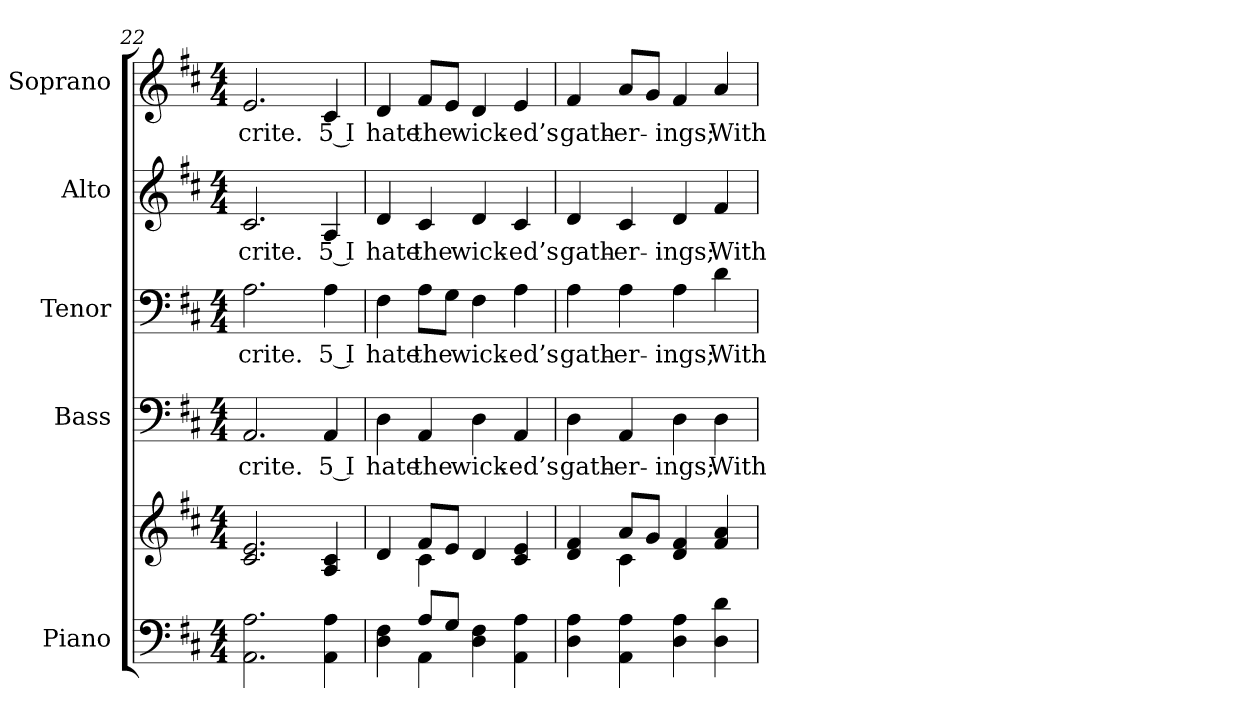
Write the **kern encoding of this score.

**kern	**kern	**kern	**text	**kern	**text	**kern	**text	**kern	**text
*part5	*part5	*part4	*part4	*part3	*part3	*part2	*part2	*part1	*part1
*staff6	*staff5	*staff4	*staff4	*staff3	*staff3	*staff2	*staff2	*staff1	*staff1
*I"Piano	*	*I"Bass	*	*I"Tenor	*	*I"Alto	*	*I"Soprano	*
*I'Pno.	*	*I'B.	*	*I'T.	*	*I'A.	*	*I'S.	*
!!LO:PB:g=z
*clefF4	*clefG2	*clefF4	*	*clefF4	*	*clefG2	*	*clefG2	*
*k[f#c#]	*k[f#c#]	*k[f#c#]	*	*k[f#c#]	*	*k[f#c#]	*	*k[f#c#]	*
*D:	*D:	*D:	*	*D:	*	*D:	*	*D:	*
*M4/4	*M4/4	*M4/4	*	*M4/4	*	*M4/4	*	*M4/4	*
=22	=22	=22	=22	=22	=22	=22	=22	=22	=22
!	!	!	!LO:LY:b:color=#000000	!	!	!	!	!	!
!	!	!	!	!	!LO:LY:b:color=#000000	!	!	!	!
!	!	!	!	!	!	!	!LO:LY:b:color=#000000	!	!
!	!	!	!	!	!	!	!	!	!LO:LY:b:color=#000000
2.AAi\ 2.Ai	2.c#i/ 2.ei	2.AAi/	-crite.	2.Ai\	-crite.	2.c#i/	-crite.	2.ei/	-crite.
!	!	!	!LO:LY:b:color=#000000	!	!	!	!	!	!
!	!	!	!	!	!LO:LY:b:color=#000000	!	!	!	!
!	!	!	!	!	!	!	!LO:LY:b:color=#000000	!	!
!	!	!	!	!	!	!	!	!	!LO:LY:b:color=#000000
4AAi\ 4Ai	4Ai/ 4c#i	4AAi/	5 I	4Ai\	5 I	4Ai/	5 I	4c#i/	5 I
=23	=23	=23	=23	=23	=23	=23	=23	=23	=23
*^	*^	*	*	*	*	*	*	*	*
!	!	!	!	!	!LO:LY:b:color=#000000	!	!	!	!	!	!
!	!	!	!	!	!	!	!LO:LY:b:color=#000000	!	!	!	!
!	!	!	!	!	!	!	!	!	!LO:LY:b:color=#000000	!	!
!	!	!	!	!	!	!	!	!	!	!	!LO:LY:b:color=#000000
4Di\ 4F#i	4ryy	4di/	4ryy	4Di\	hate	4F#i\	hate	4di/	hate	4di/	hate
!	!	!	!	!	!LO:LY:b:color=#000000	!	!	!	!	!	!
!	!	!	!	!	!	!	!LO:LY:b:color=#000000	!	!	!	!
!	!	!	!	!	!	!	!	!	!LO:LY:b:color=#000000	!	!
!	!	!	!	!	!	!	!	!	!	!	!LO:LY:b:color=#000000
8Ai/L	4AAi\	8f#i/L	4c#i\	4AAi/	the	8Ai\L	the	4c#i/	the	8f#i/L	the
8Gi/J	.	8ei/J	.	.	.	8Gi\J	.	.	.	8ei/J	.
!	!	!	!	!	!LO:LY:b:color=#000000	!	!	!	!	!	!
!	!	!	!	!	!	!	!LO:LY:b:color=#000000	!	!	!	!
!	!	!	!	!	!	!	!	!	!LO:LY:b:color=#000000	!	!
!	!	!	!	!	!	!	!	!	!	!	!LO:LY:b:color=#000000
4Di\ 4F#i	2ryy	4di/	2ryy	4Di\	wick-	4F#i\	wick-	4di/	wick-	4di/	wick-
!	!	!	!	!	!LO:LY:b:color=#000000	!	!	!	!	!	!
!	!	!	!	!	!	!	!LO:LY:b:color=#000000	!	!	!	!
!	!	!	!	!	!	!	!	!	!LO:LY:b:color=#000000	!	!
!	!	!	!	!	!	!	!	!	!	!	!LO:LY:b:color=#000000
4AAi\ 4Ai	.	4c#i/ 4ei	.	4AAi/	-ed’s	4Ai\	-ed’s	4c#i/	-ed’s	4ei/	-ed’s
*v	*v	*	*	*	*	*	*	*	*	*	*
=24	=24	=24	=24	=24	=24	=24	=24	=24	=24	=24
!	!	!	!	!LO:LY:b:color=#000000	!	!	!	!	!	!
!	!	!	!	!	!	!LO:LY:b:color=#000000	!	!	!	!
!	!	!	!	!	!	!	!	!LO:LY:b:color=#000000	!	!
!	!	!	!	!	!	!	!	!	!	!LO:LY:b:color=#000000
4Di\ 4Ai	4di/ 4f#i	4ryy	4Di\	gath-	4Ai\	gath-	4di/	gath-	4f#i/	gath-
!	!	!	!	!LO:LY:b:color=#000000	!	!	!	!	!	!
!	!	!	!	!	!	!LO:LY:b:color=#000000	!	!	!	!
!	!	!	!	!	!	!	!	!LO:LY:b:color=#000000	!	!
!	!	!	!	!	!	!	!	!	!	!LO:LY:b:color=#000000
4AAi\ 4Ai	8ai/L	4c#i\	4AAi/	-er-	4Ai\	-er-	4c#i/	-er-	8ai/L	-er-
.	8gi/J	.	.	.	.	.	.	.	8gi/J	.
!	!	!	!	!LO:LY:b:color=#000000	!	!	!	!	!	!
!	!	!	!	!	!	!LO:LY:b:color=#000000	!	!	!	!
!	!	!	!	!	!	!	!	!LO:LY:b:color=#000000	!	!
!	!	!	!	!	!	!	!	!	!	!LO:LY:b:color=#000000
4Di\ 4Ai	4di/ 4f#i	2ryy	4Di\	-ings;	4Ai\	-ings;	4di/	-ings;	4f#i/	-ings;
!	!	!	!	!LO:LY:b:color=#000000	!	!	!	!	!	!
!	!	!	!	!	!	!LO:LY:b:color=#000000	!	!	!	!
!	!	!	!	!	!	!	!	!LO:LY:b:color=#000000	!	!
!	!	!	!	!	!	!	!	!	!	!LO:LY:b:color=#000000
4Di\ 4di	4f#i/ 4ai	.	4Di\	With	4di\	With	4f#i/	With	4ai/	With
*	*v	*v	*	*	*	*	*	*	*	*
=	=	=	=	=	=	=	=	=	=
*-	*-	*-	*-	*-	*-	*-	*-	*-	*-
